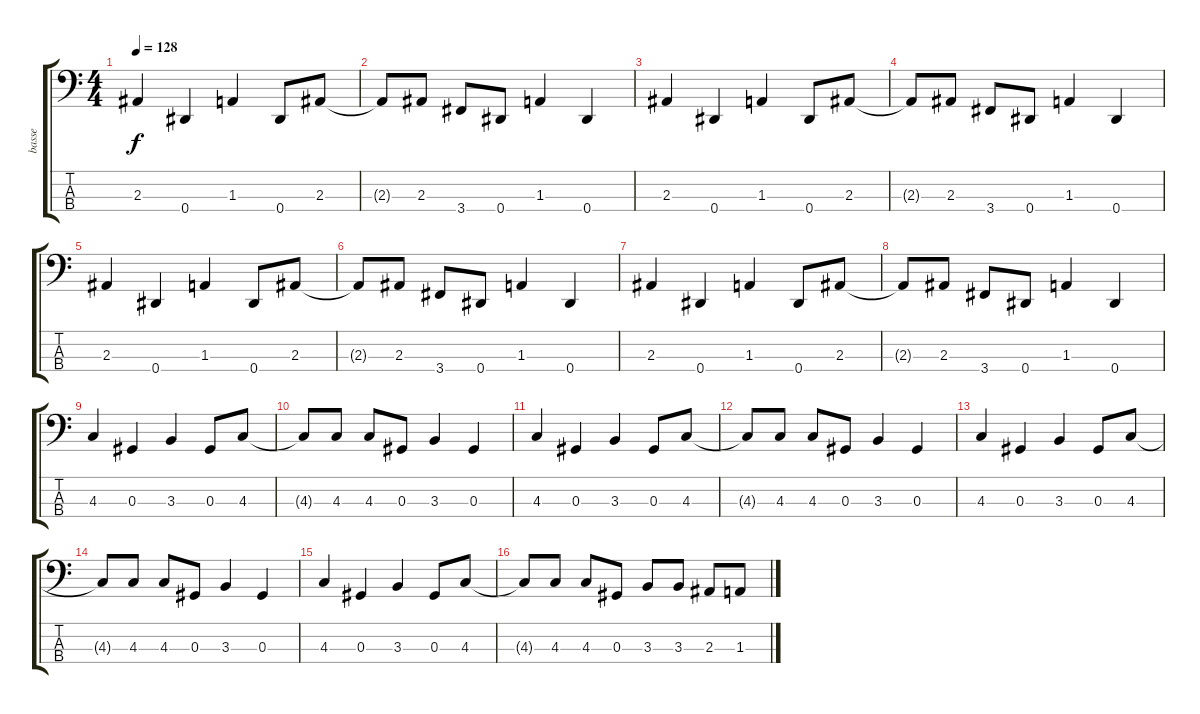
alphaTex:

\track ("basse" "basse") {instrument electricbasspick}
\staff {score tabs}
\tuning (Gb2 Db2 Ab1 Eb1) {hide}
\ts (4 4)
\tempo 128
\clef f4
\ks c
2.3.4{dy f} 0.4.4 1.3.4 0.4.8 2.3.8 |
2.3{t}.8 2.3.8 3.4.8 0.4.8 1.3.4 0.4.4 |
2.3.4 0.4.4 1.3.4 0.4.8 2.3.8 |
2.3{t}.8 2.3.8 3.4.8 0.4.8 1.3.4 0.4.4 |
2.3.4 0.4.4 1.3.4 0.4.8 2.3.8 |
2.3{t}.8 2.3.8 3.4.8 0.4.8 1.3.4 0.4.4 |
2.3.4 0.4.4 1.3.4 0.4.8 2.3.8 |
2.3{t}.8 2.3.8 3.4.8 0.4.8 1.3.4 0.4.4 |
4.3.4 0.3.4 3.3.4 0.3.8 4.3.8 |
4.3{t}.8 4.3.8 4.3.8 0.3.8 3.3.4 0.3.4 |
4.3.4 0.3.4 3.3.4 0.3.8 4.3.8 |
4.3{t}.8 4.3.8 4.3.8 0.3.8 3.3.4 0.3.4 |
4.3.4 0.3.4 3.3.4 0.3.8 4.3.8 |
4.3{t}.8 4.3.8 4.3.8 0.3.8 3.3.4 0.3.4 |
4.3.4 0.3.4 3.3.4 0.3.8 4.3.8 |
4.3{t}.8 4.3.8 4.3.8 0.3.8 3.3.8 3.3.8 2.3.8 1.3.8
